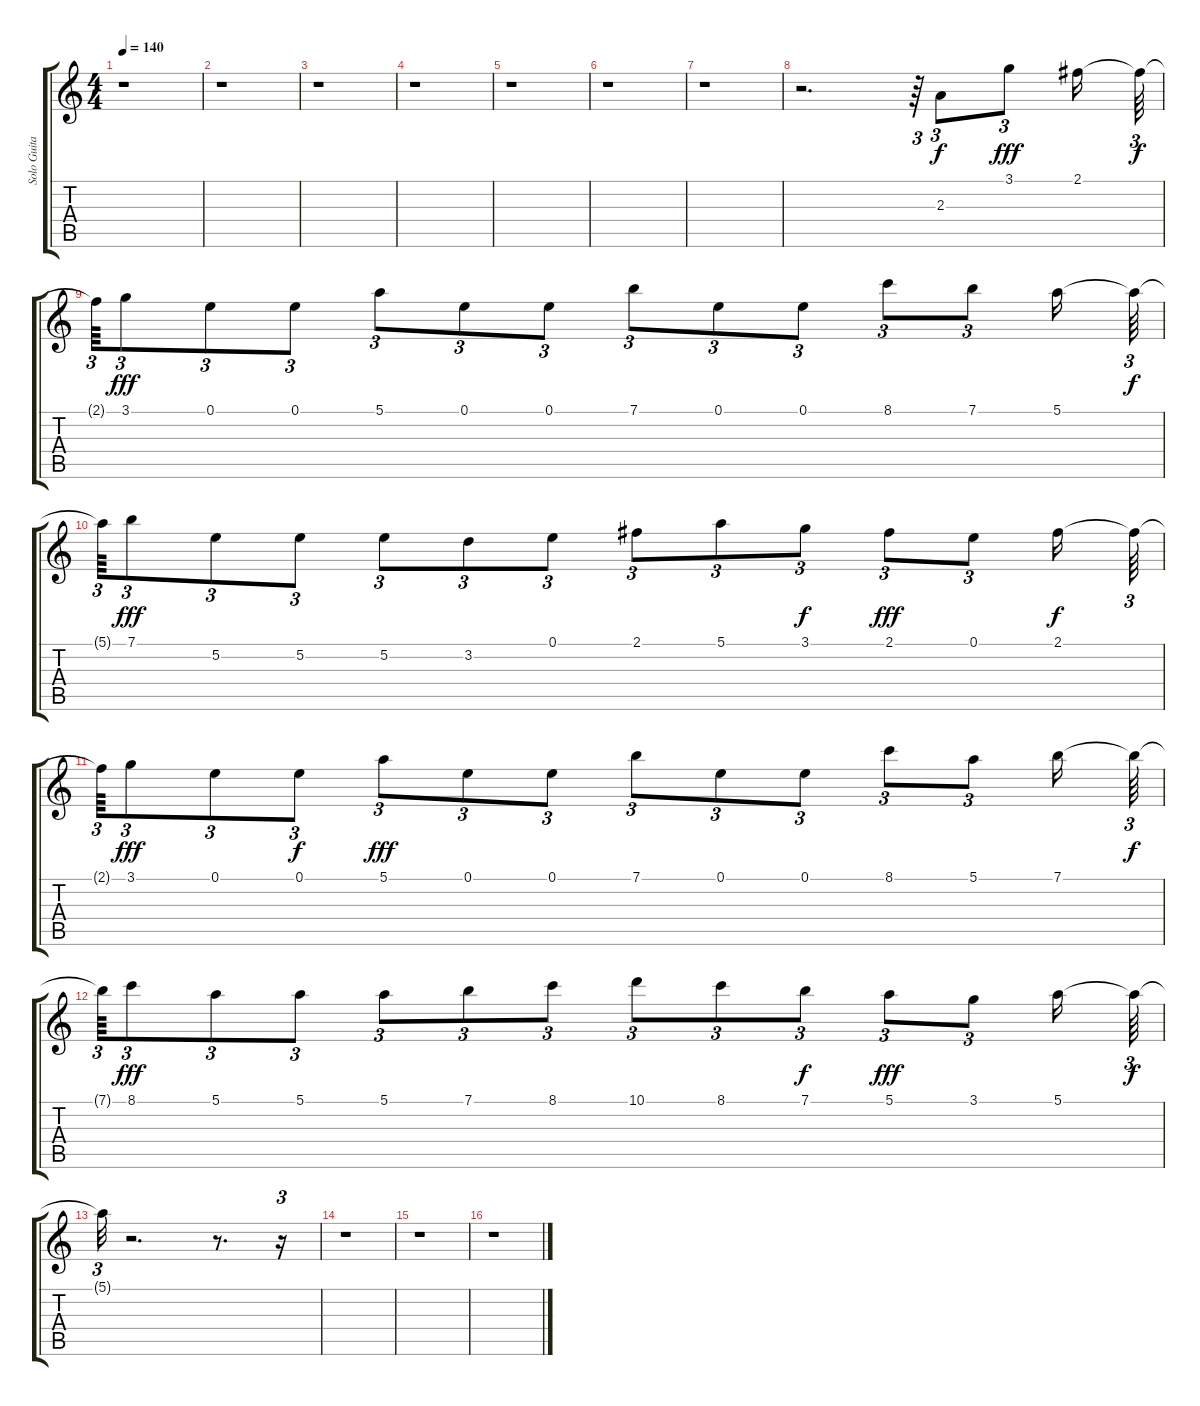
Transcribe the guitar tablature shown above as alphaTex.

\track ("Solo Guitar" "Solo Guita") {instrument distortionguitar}
\staff {score tabs}
\tuning (E4 B3 G3 D3 A2 E2) {hide}
\ts (4 4)
\tempo 140
\clef g2
\ks c
r.1{dy f} |
r.1 |
r.1 |
r.1 |
r.1 |
r.1 |
r.1 |
r.2{d} r.64{tu (3 2)} 2.3.8{tu (3 2)} 3.1.8{tu (3 2) dy fff} 2.1.16 2.1{t}.64{tu (3 2) dy f} |
2.1{t}.64{tu (3 2)} 3.1.8{tu (3 2) dy fff} 0.1.8{tu (3 2)} 0.1.8{tu (3 2)} 5.1.8{tu (3 2)} 0.1.8{tu (3 2)} 0.1.8{tu (3 2)} 7.1.8{tu (3 2)} 0.1.8{tu (3 2)} 0.1.8{tu (3 2)} 8.1.8{tu (3 2)} 7.1.8{tu (3 2)} 5.1.16 5.1{t}.64{tu (3 2) dy f} |
5.1{t}.64{tu (3 2)} 7.1.8{tu (3 2) dy fff} 5.2.8{tu (3 2)} 5.2.8{tu (3 2)} 5.2.8{tu (3 2)} 3.2.8{tu (3 2)} 0.1.8{tu (3 2)} 2.1.8{tu (3 2)} 5.1.8{tu (3 2)} 3.1.8{tu (3 2) dy f} 2.1.8{tu (3 2) dy fff} 0.1.8{tu (3 2)} 2.1.16{dy f} 2.1{t}.64{tu (3 2)} |
2.1{t}.64{tu (3 2)} 3.1.8{tu (3 2) dy fff} 0.1.8{tu (3 2)} 0.1.8{tu (3 2) dy f} 5.1.8{tu (3 2) dy fff} 0.1.8{tu (3 2)} 0.1.8{tu (3 2)} 7.1.8{tu (3 2)} 0.1.8{tu (3 2)} 0.1.8{tu (3 2)} 8.1.8{tu (3 2)} 5.1.8{tu (3 2)} 7.1.16 7.1{t}.64{tu (3 2) dy f} |
7.1{t}.64{tu (3 2)} 8.1.8{tu (3 2) dy fff} 5.1.8{tu (3 2)} 5.1.8{tu (3 2)} 5.1.8{tu (3 2)} 7.1.8{tu (3 2)} 8.1.8{tu (3 2)} 10.1.8{tu (3 2)} 8.1.8{tu (3 2)} 7.1.8{tu (3 2) dy f} 5.1.8{tu (3 2) dy fff} 3.1.8{tu (3 2)} 5.1.16 5.1{t}.64{tu (3 2) dy f} |
5.1{t}.32{tu (3 2)} r.2{d} r.8{d} r.16{tu (3 2)} |
r.1 |
r.1 |
r.1
